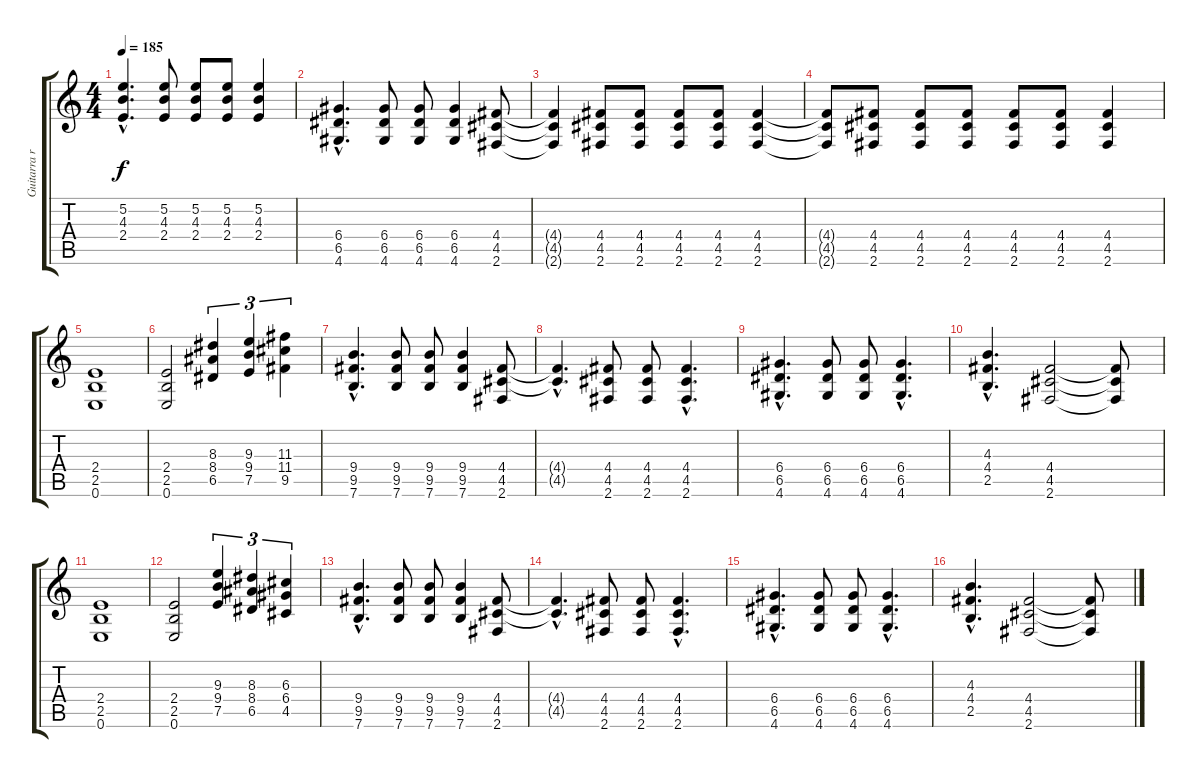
\track ("Guitarra ritmica" "Guitarra r") {instrument distortionguitar}
\staff {score tabs}
\tuning (E4 B3 G3 D3 A2 E2) {hide}
\ts (4 4)
\tempo 185
\clef g2
\ks c
(5.2{hac t} 4.3{hac t} 2.4{hac t}).4{d dy f} (5.2 4.3 2.4).8 (5.2 4.3 2.4).8 (5.2 4.3 2.4).8 (5.2 4.3 2.4).4 |
(6.4{hac} 6.5{hac} 4.6{hac}).4{d} (6.4 6.5 4.6).8 (6.4 6.5 4.6).8 (6.4 6.5 4.6).4 (4.4 4.5 2.6).8 |
(4.4{t} 4.5{t} 2.6{t}).4 (4.4 4.5 2.6).8 (4.4 4.5 2.6).8 (4.4 4.5 2.6).8 (4.4 4.5 2.6).8 (4.4 4.5 2.6).4 |
(4.4{t} 4.5{t} 2.6{t}).8 (4.4 4.5 2.6).8 (4.4 4.5 2.6).8 (4.4 4.5 2.6).8 (4.4 4.5 2.6).8 (4.4 4.5 2.6).8 (4.4 4.5 2.6).4 |
(2.4 2.5 0.6).1 |
(2.4 2.5 0.6).2 (8.3 8.4 6.5).4{tu (3 2)} (9.3 9.4 7.5).4{tu (3 2)} (11.3 11.4 9.5).4{tu (3 2)} |
(9.4{hac} 9.5{hac} 7.6{hac}).4{d} (9.4 9.5 7.6).8 (9.4 9.5 7.6).8 (9.4 9.5 7.6).4 (4.4 4.5 2.6).8 |
(4.4{hac t} 4.5{hac t}).4{d} (4.4 4.5 2.6).8 (4.4 4.5 2.6).8 (4.4{hac} 4.5{hac} 2.6{hac}).4{d} |
(6.4{hac} 6.5{hac} 4.6{hac}).4{d} (6.4 6.5 4.6).8 (6.4 6.5 4.6).8 (6.4{hac} 6.5{hac} 4.6{hac}).4{d} |
(4.3{hac} 4.4 2.5{hac}).4{d} (4.4 4.5 2.6).2 (4.4{t} 4.5{t} 2.6{t}).8 |
(2.4 2.5 0.6).1 |
(2.4 2.5 0.6).2 (9.3 9.4 7.5).4{tu (3 2)} (8.3 8.4 6.5).4{tu (3 2)} (6.3 6.4 4.5).4{tu (3 2)} |
(9.4{hac} 9.5{hac} 7.6{hac}).4{d} (9.4 9.5 7.6).8 (9.4 9.5 7.6).8 (9.4 9.5 7.6).4 (4.4 4.5 2.6).8 |
(4.4{hac t} 4.5{hac t}).4{d} (4.4 4.5 2.6).8 (4.4 4.5 2.6).8 (4.4{hac} 4.5{hac} 2.6{hac}).4{d} |
(6.4{hac} 6.5{hac} 4.6{hac}).4{d} (6.4 6.5 4.6).8 (6.4 6.5 4.6).8 (6.4{hac} 6.5{hac} 4.6{hac}).4{d} |
(4.3{hac} 4.4 2.5{hac}).4{d} (4.4 4.5 2.6).2 (4.4{t} 4.5{t} 2.6{t}).8
